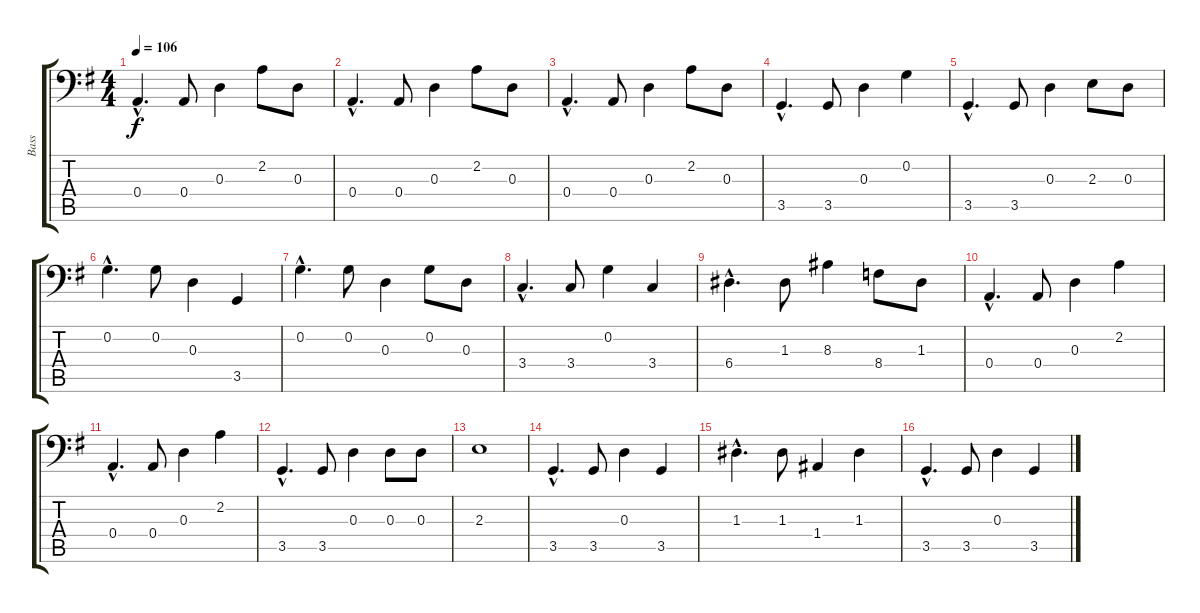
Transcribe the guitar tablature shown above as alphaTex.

\track ("Bass" "Bass") {instrument acousticbass}
\staff {score tabs}
\tuning (C3 G2 D2 A1 E1 B0) {hide}
\ts (4 4)
\tempo 106
\clef f4
\ks g
0.4{hac}.4{d dy f} 0.4.8 0.3.4 2.2.8 0.3.8 |
0.4{hac}.4{d} 0.4.8 0.3.4 2.2.8 0.3.8 |
0.4{hac}.4{d} 0.4.8 0.3.4 2.2.8 0.3.8 |
3.5{hac}.4{d} 3.5.8 0.3.4 0.2.4 |
3.5{hac}.4{d} 3.5.8 0.3.4 2.3.8 0.3.8 |
0.2{hac}.4{d} 0.2.8 0.3.4 3.5.4 |
0.2{hac}.4{d} 0.2.8 0.3.4 0.2.8 0.3.8 |
3.4{hac}.4{d} 3.4.8 0.2.4 3.4.4 |
6.4{hac}.4{d} 1.3.8 8.3.4 8.4.8 1.3.8 |
0.4{hac}.4{d} 0.4.8 0.3.4 2.2.4 |
0.4{hac}.4{d} 0.4.8 0.3.4 2.2.4 |
3.5{hac}.4{d} 3.5.8 0.3.4 0.3.8 0.3.8 |
2.3.1 |
3.5{hac}.4{d} 3.5.8 0.3.4 3.5.4 |
1.3{hac}.4{d} 1.3.8 1.4.4 1.3.4 |
3.5{hac}.4{d} 3.5.8 0.3.4 3.5.4
